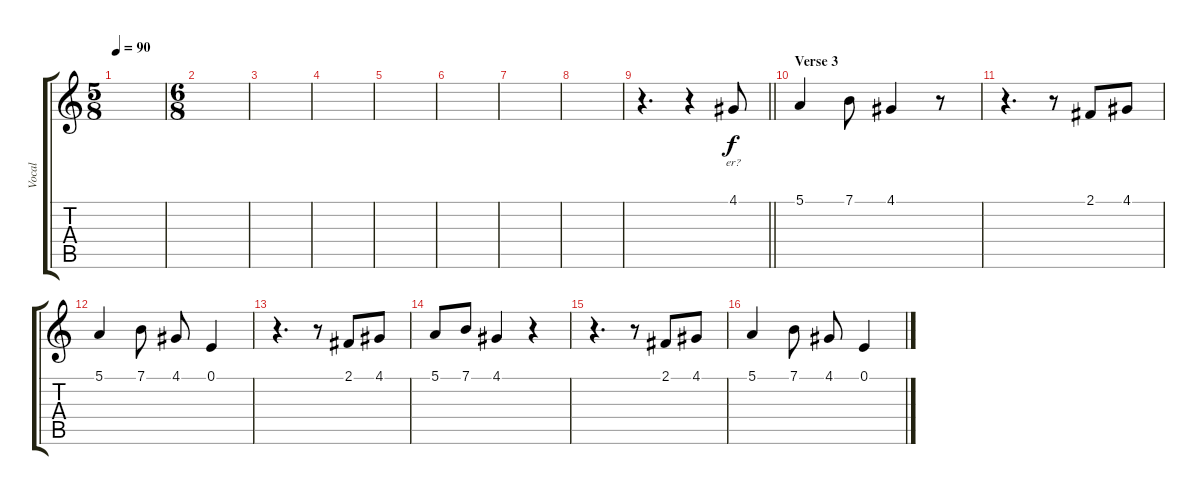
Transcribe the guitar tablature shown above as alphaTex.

\track ("Vocal" "Vocal") {instrument acousticgrandpiano}
\staff {score tabs}
\tuning (E4 B3 G3 D3 A2 E2) {hide}
\ts (5 8)
\tempo 90
\clef g2
\ks c
|
\ts (6 8)
|
|
|
|
|
|
|
\barLineRight lightlight
r.4{d} r.4 4.1.8{lyrics (0 "er?") lyrics (1 "") lyrics (2 "") lyrics (3 "") lyrics (4 "")} |
\section ("" "Verse 3")
5.1.4 7.1.8 4.1.4 r.8 |
r.4{d} r.8 2.1.8 4.1.8 |
5.1.4 7.1.8 4.1.8 0.1.4 |
r.4{d} r.8 2.1.8 4.1.8 |
5.1.8 7.1.8 4.1.4 r.4 |
r.4{d} r.8 2.1.8 4.1.8 |
5.1.4 7.1.8 4.1.8 0.1.4
